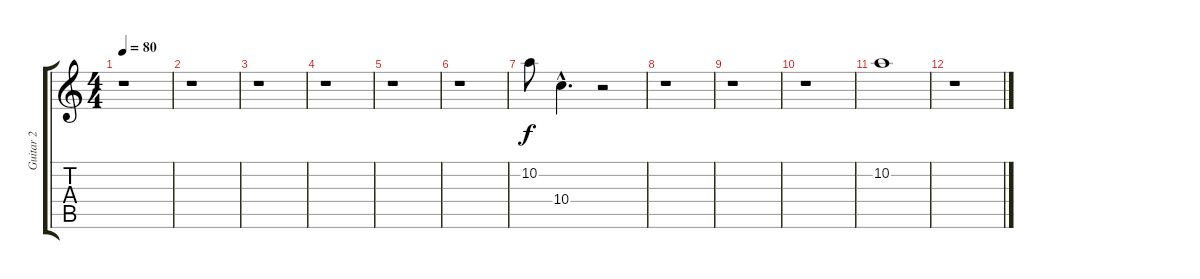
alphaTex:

\track ("Guitar 2" "Guitar 2") {instrument distortionguitar}
\staff {score tabs}
\tuning (E4 B3 G3 D3 A2 E2) {hide}
\ts (4 4)
\tempo 80
\clef g2
\ks c
r.1{dy f} |
r.1 |
r.1 |
r.1 |
r.1 |
r.1 |
10.2.8 10.4{hac}.4{d} r.2 |
r.1 |
r.1 |
r.1 |
10.2.1 |
r.1
